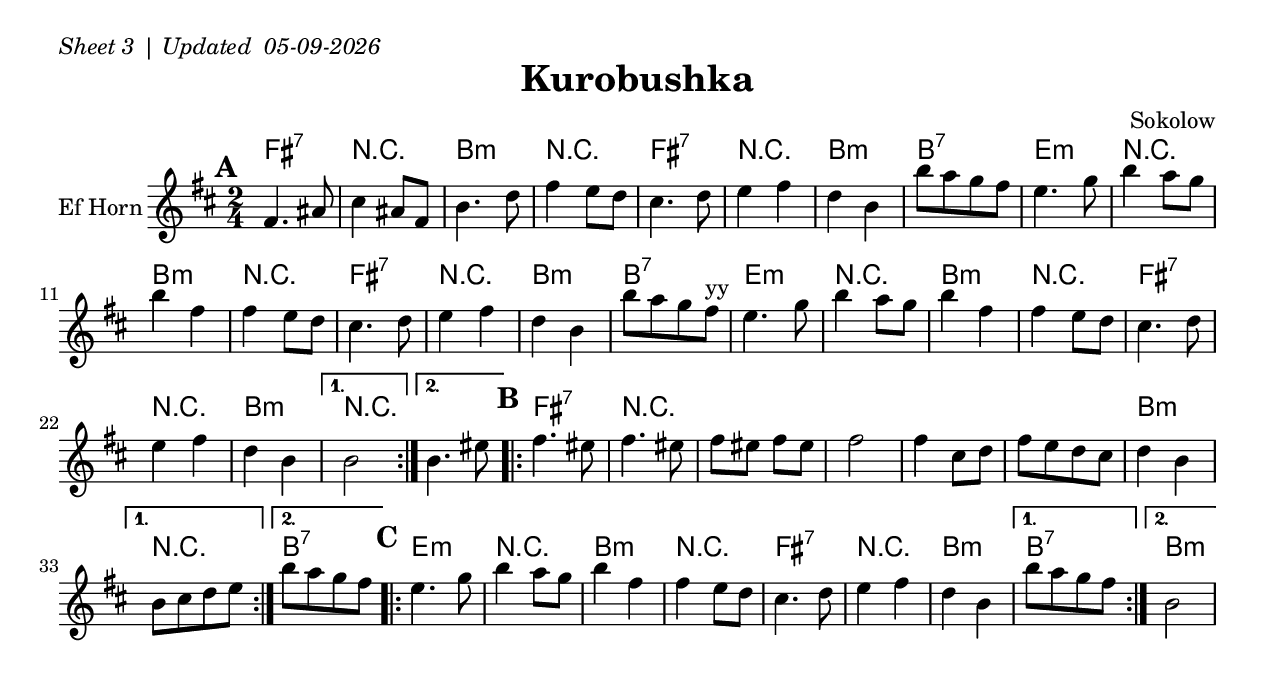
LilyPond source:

\version "2.12.2"
\include "english.ly"
\paper{
  print-all-headers = ##t
  #(set-paper-size "letter")
}
date = #(strftime "%d-%m-%Y" (localtime (current-time)))

\markup{ \italic{ "Sheet 3 | Updated " \date }  }

%\markup{ Got something to say? }

global = {
  \clef treble
  \key d \minor
  \time 2/4
  \set Score.markFormatter = #format-mark-box-alphabet
}

%#################################### Melody ########################
%melody =  \transpose c d \transpose c a \relative c' {  %transpose for clarinet
melody = \transpose c a \relative c' {
  \global
  %\partial 16*3 a16 d f   %lead in notes

  \repeat volta 2{
   \mark \default
   a4. cs8
   e4 cs8 a
   d4. f8|
   a4 g8 f

   e4. f8
   g4 a
   f4 d
   d'8 [c bf a]

   g4. bf8
   d4 c8 bf
   d4 a
   a4 g8 f

   e4. f8
   g4 a
   f4 d
   d'8 [c bf a] ^"yy"

   g4. bf8
   d4 c8 bf
   d4 a
   a4 g8 f

   e4. f8
   g4 a
   f4 d
  }
  \alternative { {d2 }{d4. gs8 } }

  \repeat volta 2{
    \mark \default
    a4. gs8
    a4. gs8
    a8 gs a gs
    a2

    a4 e8 f
    a8[g f e]
    f4 d

  }
  \alternative { {d8 [e f g] }{d'8 [c bf a] } }


  \repeat volta 2{
    \mark \default
    g4. bf8
    d4 c8 bf
    d4 a
    a4 g8 f

    e4. f8|
    g4 a
    f4 d
  }
   \alternative { {d'8[c bf a] }{d,2 } }

}
%################################# Lyrics #####################
%\addlyrics{  }
%################################# Chords #######################
harmonies = \transpose c a \chordmode {
  a2:7
  r2
  d2:m
  r2
  a2:7
  r2
  d2:m
  d2:7
  g2:m
  r2
  d2:m
  r2
  a2:7
  r2
  d2:m
  d2:7
  g2:m
  r2
  d2:m
  r2
  a2:7
  r2
  d2:m
  r2*2
  %bridge
  a2:7
  r2*5
  d2:m
  r2
  d2:7
  %end
  g2:m
  r2
  d2:m
  r2
  a2:7
  r2
  d2:m
  d2:7
  d2:m
}

\score {
  <<
    \new ChordNames {
      \set chordChanges = ##t
  #(set-paper-size "letter")
      \harmonies
    }
    \new Staff \with {
      instrumentName = "Ef Horn"} \melody
  >>
  \header{
    title= "Kurobushka"
    subtitle=""
    composer= ""
    instrument =""
    arranger= "Sokolow"
  }
  \layout{ }
  \midi {
    \context {
      \Score
      tempoWholesPerMinute = #(ly:make-moment  120 4)
    }

    % \midi { }
  }
}
%{
% more verses:
\markup{}
\markup {
  \fill-line {
    \hspace #0.1 % distance from left margin
    \column {
      \line { "1."
	\column {
	  ""
	}
      }
      \hspace #0.2 % vertical distance between verses
      \line { "2."
	\column {
	 ""
	}
      }
    }
    \hspace #0.1  % horiz. distance between columns
    \column {
      \line { "3."
	\column {
	  ""
	}
      }
      \hspace #0.2 % distance between verses
      \line { "4."
	\column {
	 ""
	}
      }
    }
    \hspace #0.1 % distance to right margin
  }
}

%}